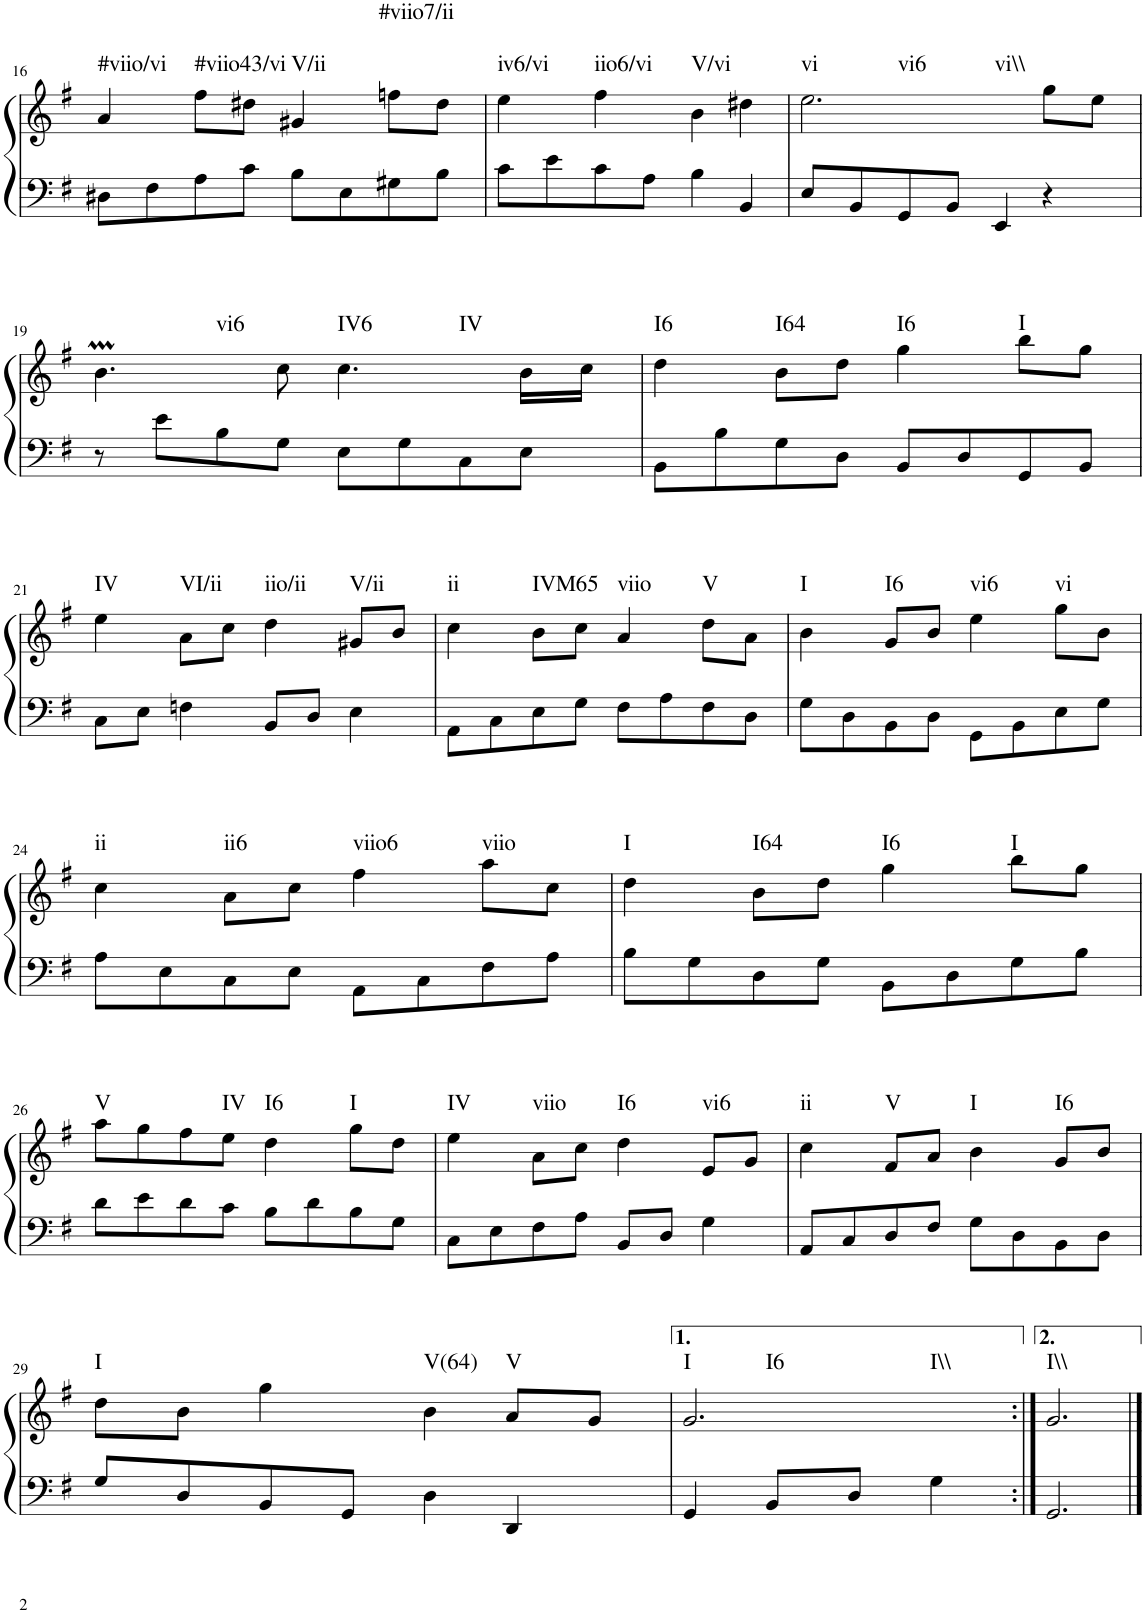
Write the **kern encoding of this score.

**kern	**kern	**harte
*part1	*part1	*part1
*staff2	*staff1	*
*I"Klavier linke Hand	*	*
!!LO:PB:g=z
*clefF4	*clefG2	*
*k[f#]	*k[f#]	*
*M2/2	*M2/2	*
=16	=16	=16
!	!	!LO:H:kt=#viio/vi
8D#X\L	4a/	N
8F#\	.	.
!	!	!LO:H:kt=#viio43/vi
8A\	8ff#\L	N
8c\J	8dd#X\J	.
!	!	!LO:H:kt=V/ii
8B\L	4g#X/	N
8E\	.	.
!	!	!LO:H:kt=#viio7/ii
8G#X\	8ffn\L	N
8B\J	8dd#\J	.
=17	=17	=17
!	!	!LO:H:kt=iv6/vi
8c\L	4ee\	N
8e\	.	.
!	!	!LO:H:kt=iio6/vi
8c\	4ff#\	N
8A\J	.	.
!	!	!LO:H:kt=V/vi
4B\	4b\	N
4BB/	4dd#X\	.
=18	=18	=18
!	!	!LO:H:n=1:kt=vi
!	!	!LO:H:n=2:kt=vi6
!	!	!LO:H:n=3:kt=vi\\
8E/L	2.ee\	N N N
8BB/	.	.
8GG/	.	.
8BB/J	.	.
4EE/	.	.
4r	8gg\L	.
.	8ee\J	.
!!LO:LB:g=z
=19	=19	=19
!	!	!LO:H:kt=vi6
8r	4.bm\	N
8e\L	.	.
8B\	.	.
8G\J	8cc\	.
!	!	!LO:H:n=1:kt=IV6
!	!	!LO:H:n=2:kt=IV
8E\L	4.cc\	N N
8G\	.	.
8C\	.	.
8E\J	16b\LL	.
.	16cc\JJ	.
=20	=20	=20
!	!	!LO:H:kt=I6
8BB\L	4dd\	N
8B\	.	.
!	!	!LO:H:kt=I64
8G\	8b\L	N
8D\J	8dd\J	.
!	!	!LO:H:kt=I6
8BB/L	4gg\	N
8D/	.	.
!	!	!LO:H:kt=I
8GG/	8bb\L	N
8BB/J	8gg\J	.
!!LO:LB:g=z
=21	=21	=21
!	!	!LO:H:kt=IV
8C\L	4ee\	N
8E\J	.	.
!	!	!LO:H:kt=VI/ii
4Fn\	8a\L	N
.	8cc\J	.
!	!	!LO:H:kt=iio/ii
8BB/L	4dd\	N
8D/J	.	.
!	!	!LO:H:kt=V/ii
4E\	8g#X/L	N
.	8b/J	.
=22	=22	=22
!	!	!LO:H:kt=ii
8AA\L	4cc\	N
8C\	.	.
!	!	!LO:H:kt=IVM65
8E\	8b\L	N
8G\J	8cc\J	.
!	!	!LO:H:kt=viio
8F#\L	4a/	N
8A\	.	.
!	!	!LO:H:kt=V
8F#\	8dd\L	N
8D\J	8a\J	.
=23	=23	=23
!	!	!LO:H:kt=I
8G\L	4b\	N
8D\	.	.
!	!	!LO:H:kt=I6
8BB\	8g/L	N
8D\J	8b/J	.
!	!	!LO:H:kt=vi6
8GG\L	4ee\	N
8BB\	.	.
!	!	!LO:H:kt=vi
8E\	8gg\L	N
8G\J	8b\J	.
!!LO:LB:g=z
=24	=24	=24
!	!	!LO:H:kt=ii
8A\L	4cc\	N
8E\	.	.
!	!	!LO:H:kt=ii6
8C\	8a\L	N
8E\J	8cc\J	.
!	!	!LO:H:kt=viio6
8AA\L	4ff#\	N
8C\	.	.
!	!	!LO:H:kt=viio
8F#\	8aa\L	N
8A\J	8cc\J	.
=25	=25	=25
!	!	!LO:H:kt=I
8B\L	4dd\	N
8G\	.	.
!	!	!LO:H:kt=I64
8D\	8b\L	N
8G\J	8dd\J	.
!	!	!LO:H:kt=I6
8BB\L	4gg\	N
8D\	.	.
!	!	!LO:H:kt=I
8G\	8bb\L	N
8B\J	8gg\J	.
!!LO:LB:g=z
=26	=26	=26
!	!	!LO:H:kt=V
8d\L	8aa\L	N
8e\	8gg\	.
8d\	8ff#\	.
!	!	!LO:H:kt=IV
8c\J	8ee\J	N
!	!	!LO:H:kt=I6
8B\L	4dd\	N
8d\	.	.
!	!	!LO:H:kt=I
8B\	8gg\L	N
8G\J	8dd\J	.
=27	=27	=27
!	!	!LO:H:kt=IV
8C\L	4ee\	N
8E\	.	.
!	!	!LO:H:kt=viio
8F#\	8a\L	N
8A\J	8cc\J	.
!	!	!LO:H:kt=I6
8BB/L	4dd\	N
8D/J	.	.
!	!	!LO:H:kt=vi6
4G\	8e/L	N
.	8g/J	.
=28	=28	=28
!	!	!LO:H:kt=ii
8AA/L	4cc\	N
8C/	.	.
!	!	!LO:H:kt=V
8D/	8f#/L	N
8F#/J	8a/J	.
!	!	!LO:H:kt=I
8G\L	4b\	N
8D\	.	.
!	!	!LO:H:kt=I6
8BB\	8g/L	N
8D\J	8b/J	.
!!LO:LB:g=z
=29	=29	=29
!	!	!LO:H:kt=I
8G/L	8dd\L	N
8D/	8b\J	.
8BB/	4gg\	.
8GG/J	.	.
!	!	!LO:H:kt=V(64)
4D\	4b\	N
!	!	!LO:H:kt=V
4DD/	8a/L	N
.	8g/J	.
=30	=30	=30
!	!	!LO:H:n=1:kt=I
!	!	!LO:H:n=2:kt=I6
!	!	!LO:H:n=3:kt=I\\
4GG/	2.g/	N N N
8BB/L	.	.
8D/J	.	.
4G\	.	.
=30X2:|!	=30X2:|!	=30X2:|!
!	!	!LO:H:kt=I\\
2.GG/	2.g/	N
==	==	==
*-	*-	*-
